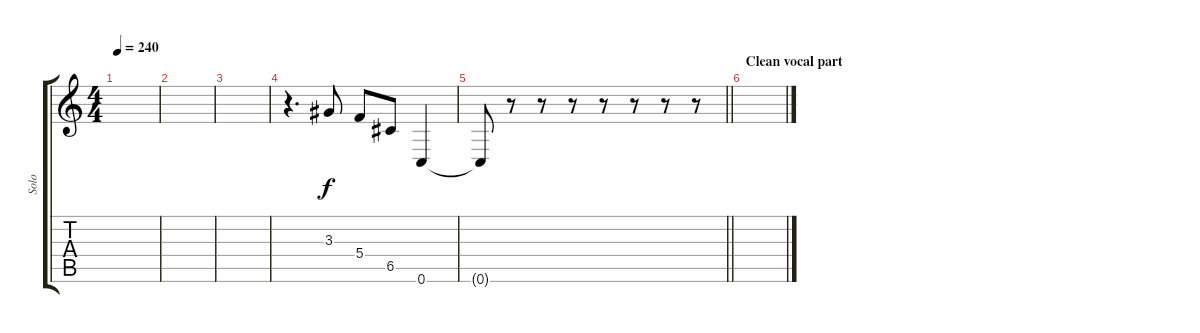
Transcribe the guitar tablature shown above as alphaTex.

\track ("Solo" "Solo") {instrument distortionguitar}
\staff {score tabs}
\tuning (D4 A3 F3 C3 G2 C2) {hide}
\ts (4 4)
\tempo 240
\clef g2
\ks c
|
|
|
r.4{d} 3.3.8 5.4.8 6.5.8 0.6.4 |
\barLineRight lightlight
0.6{t}.8 r.8 r.8 r.8 r.8 r.8 r.8 r.8 |
\section ("" "Clean vocal part")
